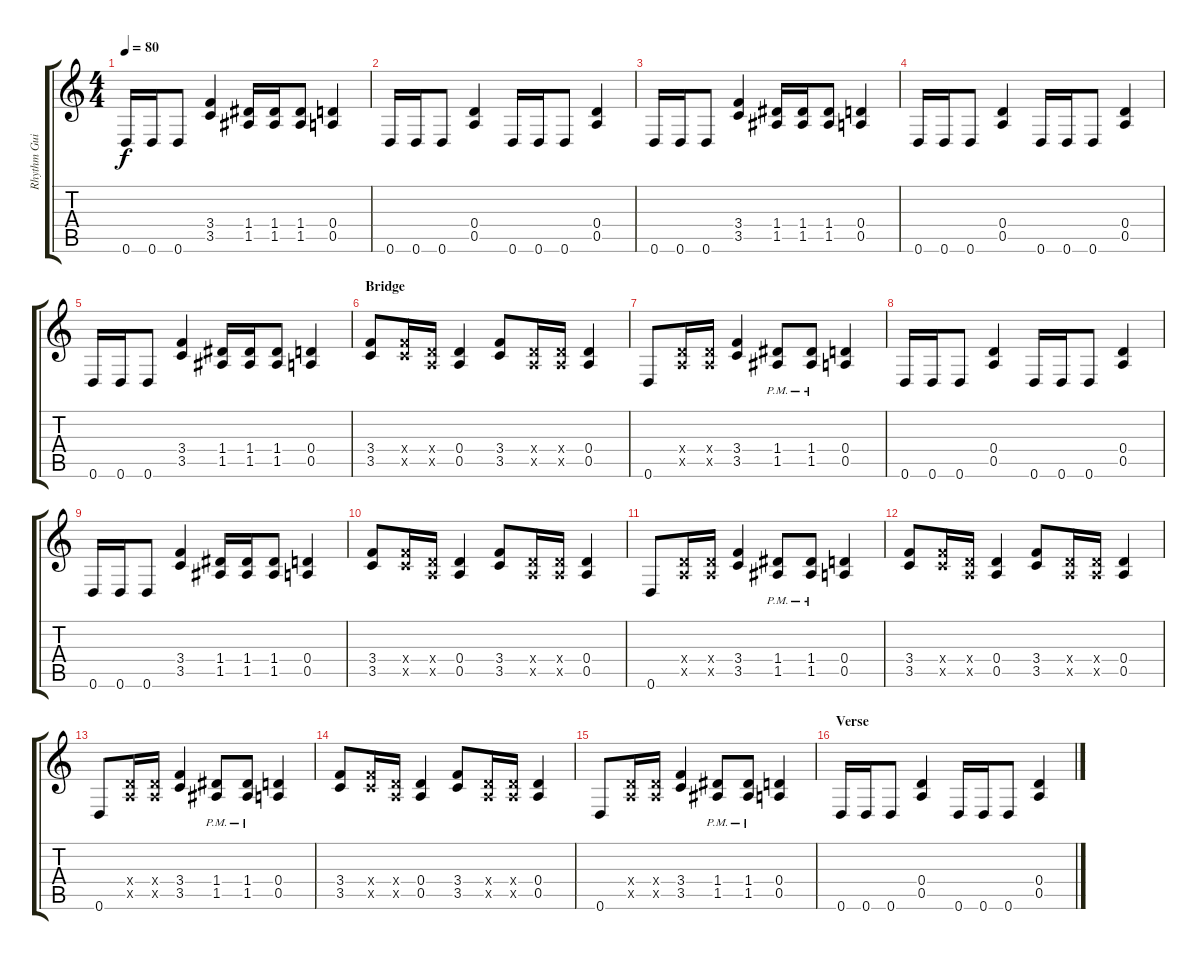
\track ("Rhythm Guitar" "Rhythm Gui") {instrument distortionguitar}
\staff {score tabs}
\tuning (E4 B3 G3 D3 A2 D2) {hide}
\ts (4 4)
\tempo 80
\clef g2
\ks c
0.6.16{dy f} 0.6.16 0.6.8 (3.4 3.5).4 (1.4 1.5).16 (1.4 1.5).16 (1.4 1.5).8 (0.4 0.5).4 |
0.6.16 0.6.16 0.6.8 (0.4 0.5).4 0.6.16 0.6.16 0.6.8 (0.4 0.5).4 |
0.6.16 0.6.16 0.6.8 (3.4 3.5).4 (1.4 1.5).16 (1.4 1.5).16 (1.4 1.5).8 (0.4 0.5).4 |
0.6.16 0.6.16 0.6.8 (0.4 0.5).4 0.6.16 0.6.16 0.6.8 (0.4 0.5).4 |
0.6.16 0.6.16 0.6.8 (3.4 3.5).4 (1.4 1.5).16 (1.4 1.5).16 (1.4 1.5).8 (0.4 0.5).4 |
\section ("" "Bridge")
(3.4 3.5).8 (3.4{x} 3.5{x}).16 (0.4{x} 0.5{x}).16 (0.4 0.5).4 (3.4 3.5).8 (0.4{x} 0.5{x}).16 (0.4{x} 0.5{x}).16 (0.4 0.5).4 |
0.6.8 (0.4{x} 0.5{x}).16 (0.4{x} 0.5{x}).16 (3.4 3.5).4 (1.4{pm} 1.5{pm}).8 (1.4{pm} 1.5{pm}).8 (0.4 0.5).4 |
0.6.16 0.6.16 0.6.8 (0.4 0.5).4 0.6.16 0.6.16 0.6.8 (0.4 0.5).4 |
0.6.16 0.6.16 0.6.8 (3.4 3.5).4 (1.4 1.5).16 (1.4 1.5).16 (1.4 1.5).8 (0.4 0.5).4 |
(3.4 3.5).8 (3.4{x} 3.5{x}).16 (0.4{x} 0.5{x}).16 (0.4 0.5).4 (3.4 3.5).8 (0.4{x} 0.5{x}).16 (0.4{x} 0.5{x}).16 (0.4 0.5).4 |
0.6.8 (0.4{x} 0.5{x}).16 (0.4{x} 0.5{x}).16 (3.4 3.5).4 (1.4{pm} 1.5{pm}).8 (1.4{pm} 1.5{pm}).8 (0.4 0.5).4 |
(3.4 3.5).8 (3.4{x} 3.5{x}).16 (0.4{x} 0.5{x}).16 (0.4 0.5).4 (3.4 3.5).8 (0.4{x} 0.5{x}).16 (0.4{x} 0.5{x}).16 (0.4 0.5).4 |
0.6.8 (0.4{x} 0.5{x}).16 (0.4{x} 0.5{x}).16 (3.4 3.5).4 (1.4{pm} 1.5{pm}).8 (1.4{pm} 1.5{pm}).8 (0.4 0.5).4 |
(3.4 3.5).8 (3.4{x} 3.5{x}).16 (0.4{x} 0.5{x}).16 (0.4 0.5).4 (3.4 3.5).8 (0.4{x} 0.5{x}).16 (0.4{x} 0.5{x}).16 (0.4 0.5).4 |
0.6.8 (0.4{x} 0.5{x}).16 (0.4{x} 0.5{x}).16 (3.4 3.5).4 (1.4{pm} 1.5{pm}).8 (1.4{pm} 1.5{pm}).8 (0.4 0.5).4 |
\section ("" "Verse")
0.6.16 0.6.16 0.6.8 (0.4 0.5).4 0.6.16 0.6.16 0.6.8 (0.4 0.5).4
